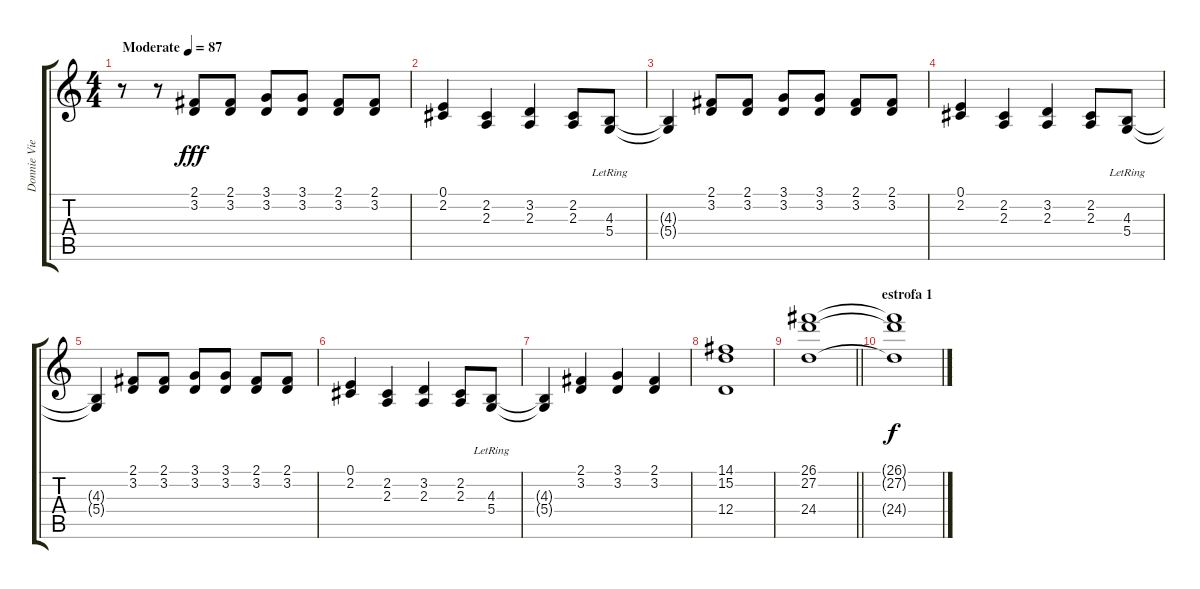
\track ("Donnie Vie" "Donnie Vie") {instrument synthstrings1}
\staff {score tabs}
\tuning (E4 B3 G3 D3 A2 E2) {hide}
\ts (4 4)
\tempo (87 "Moderate")
\clef g2
\ks c
r.8{dy fff instrument synthstrings1} r.8 (2.1 3.2).8 (2.1 3.2).8 (3.1 3.2).8 (3.1 3.2).8 (2.1 3.2).8 (2.1 3.2).8 |
(0.1 2.2).4 (2.2 2.3).4 (3.2 2.3).4 (2.2 2.3).8 (4.3{lr} 5.4{lr}).8 |
(4.3{t} 5.4{t}).4 (2.1 3.2).8 (2.1 3.2).8 (3.1 3.2).8 (3.1 3.2).8 (2.1 3.2).8 (2.1 3.2).8 |
(0.1 2.2).4 (2.2 2.3).4 (3.2 2.3).4 (2.2 2.3).8 (4.3{lr} 5.4{lr}).8 |
(4.3{t} 5.4{t}).4 (2.1 3.2).8 (2.1 3.2).8 (3.1 3.2).8 (3.1 3.2).8 (2.1 3.2).8 (2.1 3.2).8 |
(0.1 2.2).4 (2.2 2.3).4 (3.2 2.3).4 (2.2 2.3).8 (4.3{lr} 5.4{lr}).8 |
(4.3{t} 5.4{t}).4 (2.1 3.2).4 (3.1 3.2).4 (2.1 3.2).4 |
(14.1 15.2 12.4).1 |
\barLineRight lightlight
(26.1 27.2 24.4).1{volume 1} |
\section ("" "estrofa 1")
(26.1{t} 27.2{t} 24.4{t}).1{dy f}
